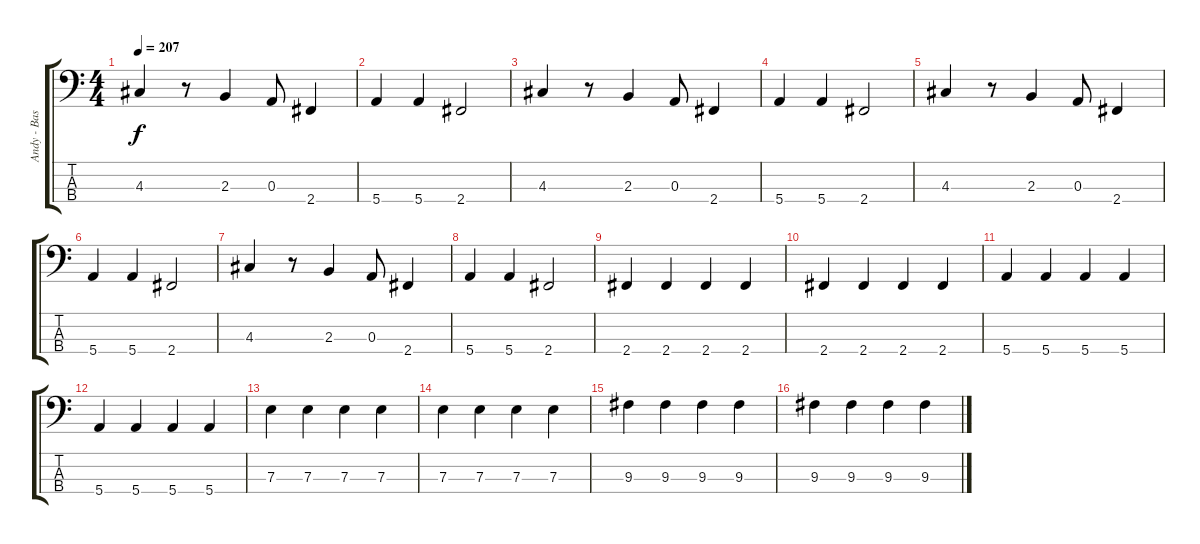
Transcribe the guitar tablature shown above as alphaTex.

\track ("Andy - Bass" "Andy - Bas") {instrument electricbasspick}
\staff {score tabs}
\tuning (G2 D2 A1 E1) {hide}
\ts (4 4)
\tempo 207
\clef f4
\ks c
4.3.4{dy f} r.8 2.3.4 0.3.8 2.4.4 |
5.4.4 5.4.4 2.4.2 |
4.3.4 r.8 2.3.4 0.3.8 2.4.4 |
5.4.4 5.4.4 2.4.2 |
4.3.4 r.8 2.3.4 0.3.8 2.4.4 |
5.4.4 5.4.4 2.4.2 |
4.3.4 r.8 2.3.4 0.3.8 2.4.4 |
5.4.4 5.4.4 2.4.2 |
2.4.4 2.4.4 2.4.4 2.4.4 |
2.4.4 2.4.4 2.4.4 2.4.4 |
5.4.4 5.4.4 5.4.4 5.4.4 |
5.4.4 5.4.4 5.4.4 5.4.4 |
7.3.4 7.3.4 7.3.4 7.3.4 |
7.3.4 7.3.4 7.3.4 7.3.4 |
9.3.4 9.3.4 9.3.4 9.3.4 |
9.3.4 9.3.4 9.3.4 9.3.4
